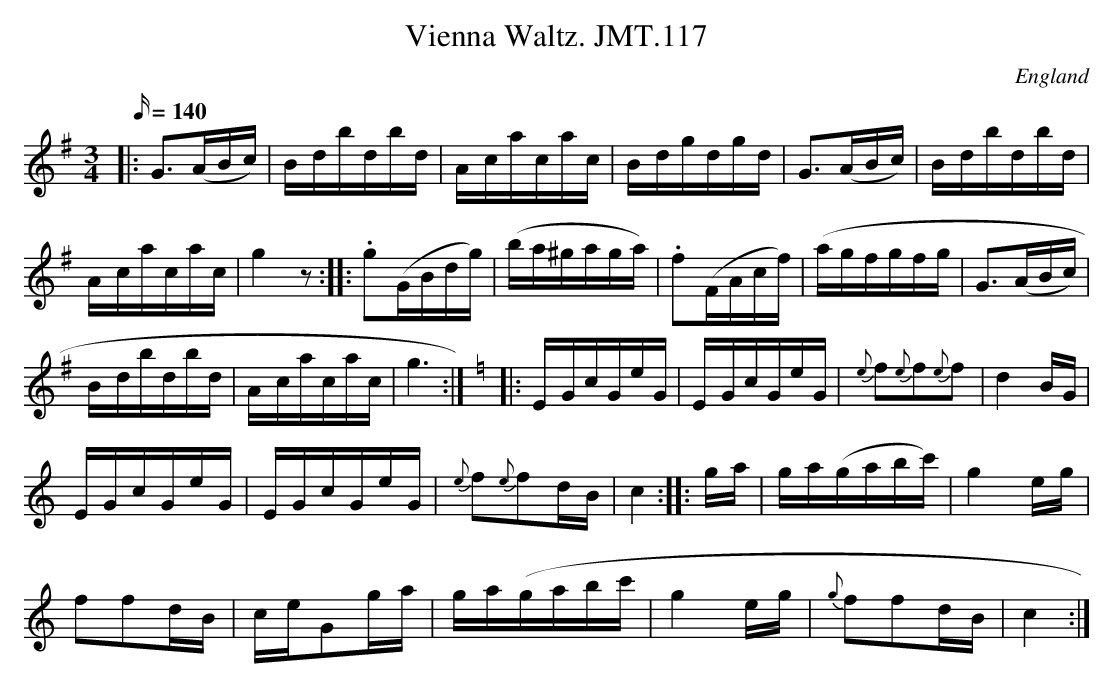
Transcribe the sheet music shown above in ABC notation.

X:1
T:Vienna Waltz. JMT.117
M:3/4
L:1/16
Q:140
O:England
K:G
|:G3(ABc)|B-dbdbd|A-cacac|B-dgdgd|G3(ABc)|B-dbdbd|!
A-cacac|g4z2:|
|:.g2(GBdg)|(ba^gaga)|.f2(FAcf)|(agfgfg|G3(ABc)|!
B-dbdbd|A-cacac|g6:|
K:C
|:E-GcGeG|E-GcGeG|{e}f2{e}f2{e}f2|d4BG|!
E-GcGeG|E-GcGeG|{e}f2{e}f2dB|c4:||:ga|g-a(gabc')|g4eg|!
f2f2dB|ceG2ga|g-a(gabc'|g4eg|{g}f2f2dB|c4:|]
